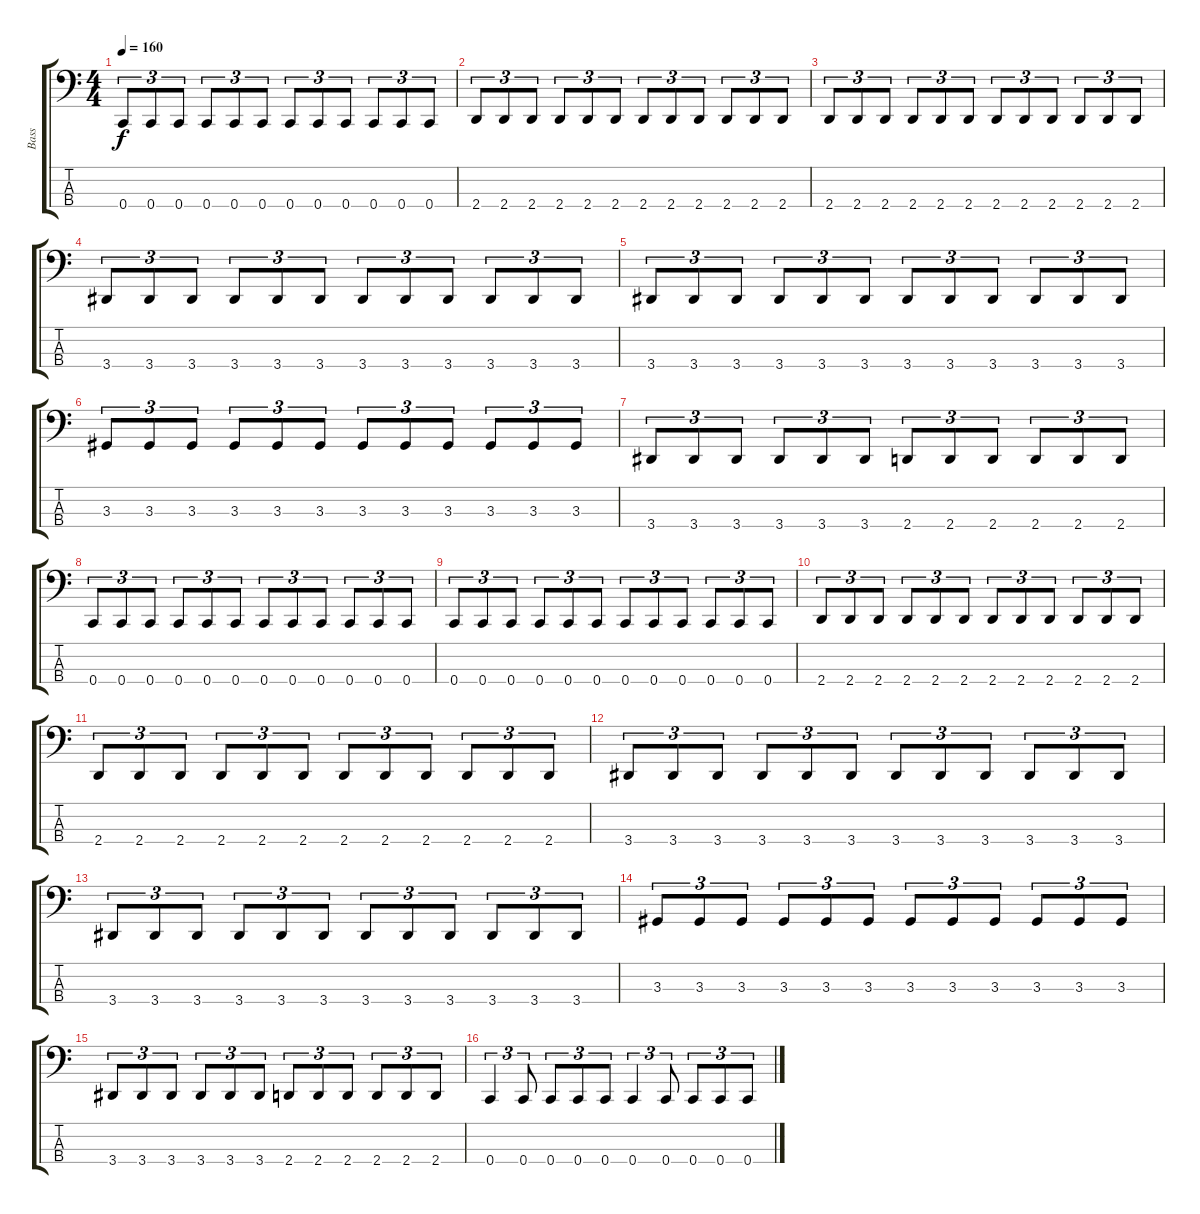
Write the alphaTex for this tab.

\track ("Bass" "Bass") {instrument electricbasspick}
\staff {score tabs}
\tuning (Eb2 Bb1 F1 C1) {hide}
\ts (4 4)
\tempo 160
\clef f4
\ks c
0.4.8{tu (3 2) dy f} 0.4.8{tu (3 2)} 0.4.8{tu (3 2)} 0.4.8{tu (3 2)} 0.4.8{tu (3 2)} 0.4.8{tu (3 2)} 0.4.8{tu (3 2)} 0.4.8{tu (3 2)} 0.4.8{tu (3 2)} 0.4.8{tu (3 2)} 0.4.8{tu (3 2)} 0.4.8{tu (3 2)} |
2.4.8{tu (3 2)} 2.4.8{tu (3 2)} 2.4.8{tu (3 2)} 2.4.8{tu (3 2)} 2.4.8{tu (3 2)} 2.4.8{tu (3 2)} 2.4.8{tu (3 2)} 2.4.8{tu (3 2)} 2.4.8{tu (3 2)} 2.4.8{tu (3 2)} 2.4.8{tu (3 2)} 2.4.8{tu (3 2)} |
2.4.8{tu (3 2)} 2.4.8{tu (3 2)} 2.4.8{tu (3 2)} 2.4.8{tu (3 2)} 2.4.8{tu (3 2)} 2.4.8{tu (3 2)} 2.4.8{tu (3 2)} 2.4.8{tu (3 2)} 2.4.8{tu (3 2)} 2.4.8{tu (3 2)} 2.4.8{tu (3 2)} 2.4.8{tu (3 2)} |
3.4.8{tu (3 2)} 3.4.8{tu (3 2)} 3.4.8{tu (3 2)} 3.4.8{tu (3 2)} 3.4.8{tu (3 2)} 3.4.8{tu (3 2)} 3.4.8{tu (3 2)} 3.4.8{tu (3 2)} 3.4.8{tu (3 2)} 3.4.8{tu (3 2)} 3.4.8{tu (3 2)} 3.4.8{tu (3 2)} |
3.4.8{tu (3 2)} 3.4.8{tu (3 2)} 3.4.8{tu (3 2)} 3.4.8{tu (3 2)} 3.4.8{tu (3 2)} 3.4.8{tu (3 2)} 3.4.8{tu (3 2)} 3.4.8{tu (3 2)} 3.4.8{tu (3 2)} 3.4.8{tu (3 2)} 3.4.8{tu (3 2)} 3.4.8{tu (3 2)} |
3.3.8{tu (3 2)} 3.3.8{tu (3 2)} 3.3.8{tu (3 2)} 3.3.8{tu (3 2)} 3.3.8{tu (3 2)} 3.3.8{tu (3 2)} 3.3.8{tu (3 2)} 3.3.8{tu (3 2)} 3.3.8{tu (3 2)} 3.3.8{tu (3 2)} 3.3.8{tu (3 2)} 3.3.8{tu (3 2)} |
3.4.8{tu (3 2)} 3.4.8{tu (3 2)} 3.4.8{tu (3 2)} 3.4.8{tu (3 2)} 3.4.8{tu (3 2)} 3.4.8{tu (3 2)} 2.4.8{tu (3 2)} 2.4.8{tu (3 2)} 2.4.8{tu (3 2)} 2.4.8{tu (3 2)} 2.4.8{tu (3 2)} 2.4.8{tu (3 2)} |
0.4.8{tu (3 2)} 0.4.8{tu (3 2)} 0.4.8{tu (3 2)} 0.4.8{tu (3 2)} 0.4.8{tu (3 2)} 0.4.8{tu (3 2)} 0.4.8{tu (3 2)} 0.4.8{tu (3 2)} 0.4.8{tu (3 2)} 0.4.8{tu (3 2)} 0.4.8{tu (3 2)} 0.4.8{tu (3 2)} |
0.4.8{tu (3 2)} 0.4.8{tu (3 2)} 0.4.8{tu (3 2)} 0.4.8{tu (3 2)} 0.4.8{tu (3 2)} 0.4.8{tu (3 2)} 0.4.8{tu (3 2)} 0.4.8{tu (3 2)} 0.4.8{tu (3 2)} 0.4.8{tu (3 2)} 0.4.8{tu (3 2)} 0.4.8{tu (3 2)} |
2.4.8{tu (3 2)} 2.4.8{tu (3 2)} 2.4.8{tu (3 2)} 2.4.8{tu (3 2)} 2.4.8{tu (3 2)} 2.4.8{tu (3 2)} 2.4.8{tu (3 2)} 2.4.8{tu (3 2)} 2.4.8{tu (3 2)} 2.4.8{tu (3 2)} 2.4.8{tu (3 2)} 2.4.8{tu (3 2)} |
2.4.8{tu (3 2)} 2.4.8{tu (3 2)} 2.4.8{tu (3 2)} 2.4.8{tu (3 2)} 2.4.8{tu (3 2)} 2.4.8{tu (3 2)} 2.4.8{tu (3 2)} 2.4.8{tu (3 2)} 2.4.8{tu (3 2)} 2.4.8{tu (3 2)} 2.4.8{tu (3 2)} 2.4.8{tu (3 2)} |
3.4.8{tu (3 2)} 3.4.8{tu (3 2)} 3.4.8{tu (3 2)} 3.4.8{tu (3 2)} 3.4.8{tu (3 2)} 3.4.8{tu (3 2)} 3.4.8{tu (3 2)} 3.4.8{tu (3 2)} 3.4.8{tu (3 2)} 3.4.8{tu (3 2)} 3.4.8{tu (3 2)} 3.4.8{tu (3 2)} |
3.4.8{tu (3 2)} 3.4.8{tu (3 2)} 3.4.8{tu (3 2)} 3.4.8{tu (3 2)} 3.4.8{tu (3 2)} 3.4.8{tu (3 2)} 3.4.8{tu (3 2)} 3.4.8{tu (3 2)} 3.4.8{tu (3 2)} 3.4.8{tu (3 2)} 3.4.8{tu (3 2)} 3.4.8{tu (3 2)} |
3.3.8{tu (3 2)} 3.3.8{tu (3 2)} 3.3.8{tu (3 2)} 3.3.8{tu (3 2)} 3.3.8{tu (3 2)} 3.3.8{tu (3 2)} 3.3.8{tu (3 2)} 3.3.8{tu (3 2)} 3.3.8{tu (3 2)} 3.3.8{tu (3 2)} 3.3.8{tu (3 2)} 3.3.8{tu (3 2)} |
3.4.8{tu (3 2)} 3.4.8{tu (3 2)} 3.4.8{tu (3 2)} 3.4.8{tu (3 2)} 3.4.8{tu (3 2)} 3.4.8{tu (3 2)} 2.4.8{tu (3 2)} 2.4.8{tu (3 2)} 2.4.8{tu (3 2)} 2.4.8{tu (3 2)} 2.4.8{tu (3 2)} 2.4.8{tu (3 2)} |
0.4.4{tu (3 2)} 0.4.8{tu (3 2)} 0.4.8{tu (3 2)} 0.4.8{tu (3 2)} 0.4.8{tu (3 2)} 0.4.4{tu (3 2)} 0.4.8{tu (3 2)} 0.4.8{tu (3 2)} 0.4.8{tu (3 2)} 0.4.8{tu (3 2)}
